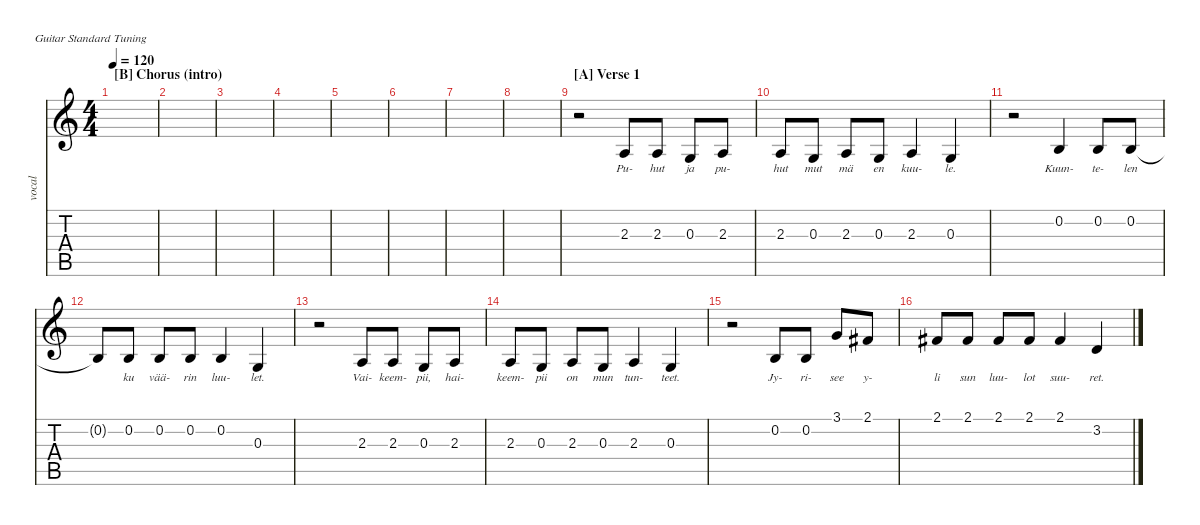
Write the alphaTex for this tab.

\defaultSystemsLayout 4
\hideDynamics
\bracketExtendMode nobrackets
\track ("Rap" "vocal") {instrument lead6voice}
\staff {score tabs}
\tuning (E4 B3 G3 D3 A2 E2)
\ts (4 4)
\section ("B" "Chorus (intro)")
\tempo 120
\clef g2
\ks c
|
|
|
|
|
|
|
|
\beaming (8 2 2 2 2)
\section ("A" "Verse 1")
r.2 2.3.8{lyrics (0 "Pu-") lyrics (1 "") lyrics (2 "") lyrics (3 "") lyrics (4 "")} 2.3.8{lyrics (0 "hut") lyrics (1 "") lyrics (2 "") lyrics (3 "") lyrics (4 "")} 0.3.8{lyrics (0 "ja") lyrics (1 "") lyrics (2 "") lyrics (3 "") lyrics (4 "")} 2.3.8{lyrics (0 "pu-") lyrics (1 "") lyrics (2 "") lyrics (3 "") lyrics (4 "")} |
2.3.8{lyrics (0 "hut") lyrics (1 "") lyrics (2 "") lyrics (3 "") lyrics (4 "")} 0.3.8{lyrics (0 "mut") lyrics (1 "") lyrics (2 "") lyrics (3 "") lyrics (4 "")} 2.3.8{lyrics (0 "mä") lyrics (1 "") lyrics (2 "") lyrics (3 "") lyrics (4 "")} 0.3.8{lyrics (0 "en") lyrics (1 "") lyrics (2 "") lyrics (3 "") lyrics (4 "")} 2.3.4{lyrics (0 "kuu-") lyrics (1 "") lyrics (2 "") lyrics (3 "") lyrics (4 "")} 0.3.4{lyrics (0 "le.") lyrics (1 "") lyrics (2 "") lyrics (3 "") lyrics (4 "")} |
r.2 0.2.4{lyrics (0 "Kuun-") lyrics (1 "") lyrics (2 "") lyrics (3 "") lyrics (4 "")} 0.2.8{lyrics (0 "te-") lyrics (1 "") lyrics (2 "") lyrics (3 "") lyrics (4 "")} 0.2.8{lyrics (0 "len") lyrics (1 "") lyrics (2 "") lyrics (3 "") lyrics (4 "")} |
0.2{t}.8 0.2.8{lyrics (0 "ku") lyrics (1 "") lyrics (2 "") lyrics (3 "") lyrics (4 "")} 0.2.8{lyrics (0 "vää-") lyrics (1 "") lyrics (2 "") lyrics (3 "") lyrics (4 "")} 0.2.8{lyrics (0 "rin") lyrics (1 "") lyrics (2 "") lyrics (3 "") lyrics (4 "")} 0.2.4{lyrics (0 "luu-") lyrics (1 "") lyrics (2 "") lyrics (3 "") lyrics (4 "")} 0.3.4{lyrics (0 "let.") lyrics (1 "") lyrics (2 "") lyrics (3 "") lyrics (4 "")} |
r.2 2.3.8{lyrics (0 "Vai-") lyrics (1 "") lyrics (2 "") lyrics (3 "") lyrics (4 "")} 2.3.8{lyrics (0 "keem-") lyrics (1 "") lyrics (2 "") lyrics (3 "") lyrics (4 "")} 0.3.8{lyrics (0 "pii,") lyrics (1 "") lyrics (2 "") lyrics (3 "") lyrics (4 "")} 2.3.8{lyrics (0 "hai-") lyrics (1 "") lyrics (2 "") lyrics (3 "") lyrics (4 "")} |
2.3.8{lyrics (0 "keem-") lyrics (1 "") lyrics (2 "") lyrics (3 "") lyrics (4 "")} 0.3.8{lyrics (0 "pii") lyrics (1 "") lyrics (2 "") lyrics (3 "") lyrics (4 "")} 2.3.8{lyrics (0 "on") lyrics (1 "") lyrics (2 "") lyrics (3 "") lyrics (4 "")} 0.3.8{lyrics (0 "mun") lyrics (1 "") lyrics (2 "") lyrics (3 "") lyrics (4 "")} 2.3.4{lyrics (0 "tun-") lyrics (1 "") lyrics (2 "") lyrics (3 "") lyrics (4 "")} 0.3.4{lyrics (0 "teet.") lyrics (1 "") lyrics (2 "") lyrics (3 "") lyrics (4 "")} |
r.2 0.2.8{lyrics (0 "Jy-") lyrics (1 "") lyrics (2 "") lyrics (3 "") lyrics (4 "")} 0.2.8{lyrics (0 "ri-") lyrics (1 "") lyrics (2 "") lyrics (3 "") lyrics (4 "")} 3.1.8{lyrics (0 "see") lyrics (1 "") lyrics (2 "") lyrics (3 "") lyrics (4 "")} 2.1{acc #}.8{lyrics (0 "y-") lyrics (1 "") lyrics (2 "") lyrics (3 "") lyrics (4 "")} |
2.1{acc #}.8{lyrics (0 "li") lyrics (1 "") lyrics (2 "") lyrics (3 "") lyrics (4 "")} 2.1{acc #}.8{lyrics (0 "sun") lyrics (1 "") lyrics (2 "") lyrics (3 "") lyrics (4 "")} 2.1{acc #}.8{lyrics (0 "luu-") lyrics (1 "") lyrics (2 "") lyrics (3 "") lyrics (4 "")} 2.1{acc #}.8{lyrics (0 "lot") lyrics (1 "") lyrics (2 "") lyrics (3 "") lyrics (4 "")} 2.1{acc #}.4{lyrics (0 "suu-") lyrics (1 "") lyrics (2 "") lyrics (3 "") lyrics (4 "")} 3.2.4{lyrics (0 "ret.") lyrics (1 "") lyrics (2 "") lyrics (3 "") lyrics (4 "")}
